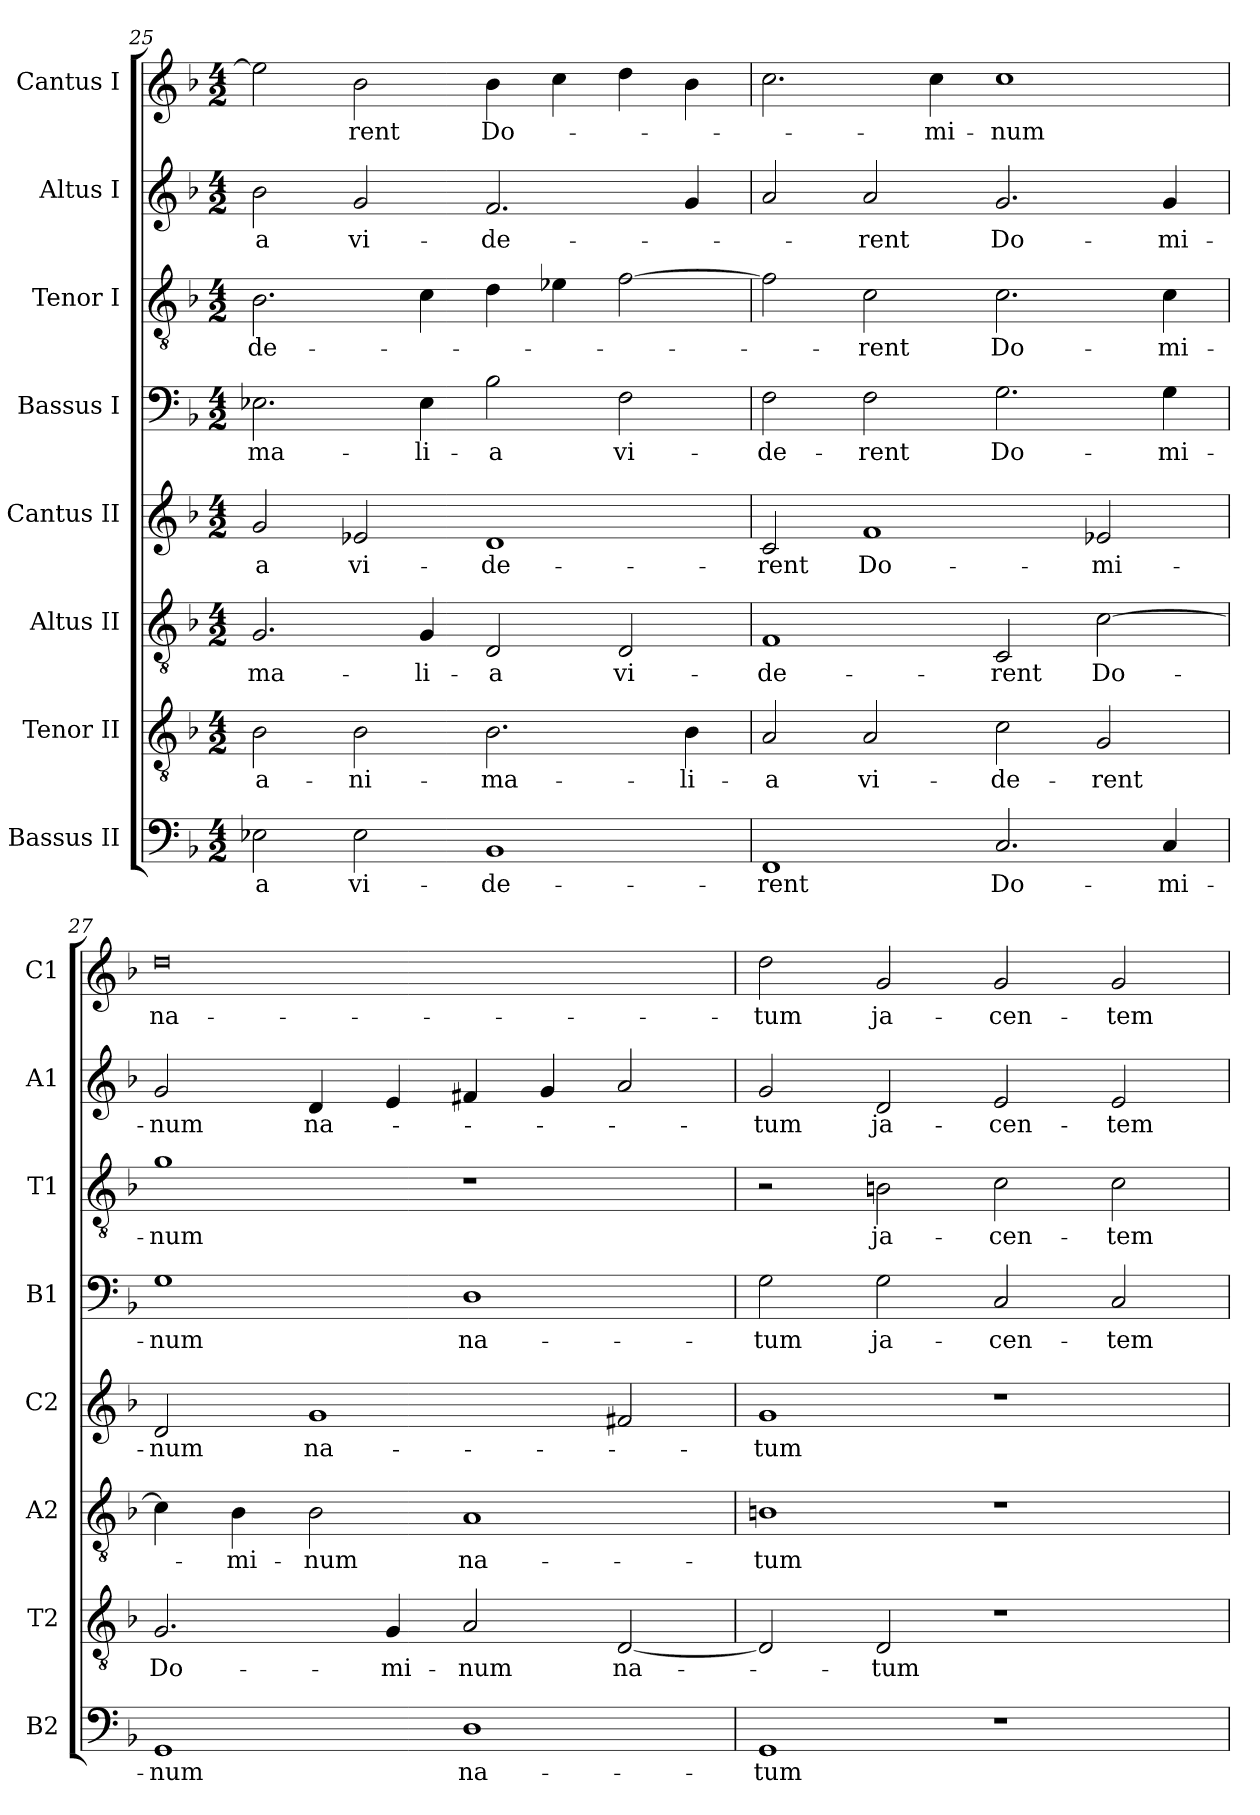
**kern	**text	**kern	**text	**kern	**text	**kern	**text	**kern	**text	**kern	**text	**kern	**text	**kern	**text
*part8	*part8	*part7	*part7	*part6	*part6	*part5	*part5	*part4	*part4	*part3	*part3	*part2	*part2	*part1	*part1
*staff8	*staff8	*staff7	*staff7	*staff6	*staff6	*staff5	*staff5	*staff4	*staff4	*staff3	*staff3	*staff2	*staff2	*staff1	*staff1
*I"Bassus II	*	*I"Tenor II	*	*I"Altus II	*	*I"Cantus II	*	*I"Bassus I	*	*I"Tenor I	*	*I"Altus I	*	*I"Cantus I	*
*I'B2	*	*I'T2	*	*I'A2	*	*I'C2	*	*I'B1	*	*I'T1	*	*I'A1	*	*I'C1	*
*clefF4	*	*clefGv2	*	*clefGv2	*	*clefG2	*	*clefF4	*	*clefGv2	*	*clefG2	*	*clefG2	*
*k[b-]	*	*k[b-]	*	*k[b-]	*	*k[b-]	*	*k[b-]	*	*k[b-]	*	*k[b-]	*	*k[b-]	*
*F:	*	*F:	*	*F:	*	*F:	*	*F:	*	*F:	*	*F:	*	*F:	*
*M4/2	*	*M4/2	*	*M4/2	*	*M4/2	*	*M4/2	*	*M4/2	*	*M4/2	*	*M4/2	*
=25	=25	=25	=25	=25	=25	=25	=25	=25	=25	=25	=25	=25	=25	=25	=25
!	!LO:LY:b	!	!LO:LY:b	!	!LO:LY:b	!	!LO:LY:b	!	!LO:LY:b	!	!LO:LY:b	!	!LO:LY:b	!	!
2E-X\	-a	2B-\	a-	2.G/	-ma-	2g/	-a	2.E-X\	-ma-	2.B-\	-de-	2b-\	-a	2ee-\]	.
!	!LO:LY:b	!	!LO:LY:b	!	!	!	!LO:LY:b	!	!	!	!	!	!LO:LY:b	!	!LO:LY:b
2E-\	vi-	2B-\	-ni-	.	.	2e-X/	vi-	.	.	.	.	2g/	vi-	2b-\	-rent
!	!	!	!	!	!LO:LY:b	!	!	!	!LO:LY:b	!	!	!	!	!	!
.	.	.	.	4G/	-li-	.	.	4E-\	-li-	4c\	.	.	.	.	.
!	!LO:LY:b	!	!LO:LY:b	!	!LO:LY:b	!	!LO:LY:b	!	!LO:LY:b	!	!	!	!LO:LY:b	!	!LO:LY:b
1BB-	-de-	2.B-\	-ma-	2D/	-a	1d	-de-	2B-\	-a	4d\	.	2.f/	-de-	4b-\	Do-
.	.	.	.	.	.	.	.	.	.	4e-X\	.	.	.	4cc\	.
!	!	!	!	!	!LO:LY:b	!	!	!	!LO:LY:b	!	!	!	!	!	!
.	.	.	.	2D/	vi-	.	.	2F\	vi-	[2f\	.	.	.	4dd\	.
!	!	!	!LO:LY:b	!	!	!	!	!	!	!	!	!	!	!	!
.	.	4B-\	-li-	.	.	.	.	.	.	.	.	4g/	.	4b-\	.
=26	=26	=26	=26	=26	=26	=26	=26	=26	=26	=26	=26	=26	=26	=26	=26
!	!LO:LY:b	!	!LO:LY:b	!	!LO:LY:b	!	!LO:LY:b	!	!LO:LY:b	!	!	!	!	!	!
1FF	-rent	2A/	-a	1F	-de-	2c/	-rent	2F\	-de-	2f\]	.	2a/	.	2.cc\	.
!	!	!	!LO:LY:b	!	!	!	!LO:LY:b	!	!LO:LY:b	!	!LO:LY:b	!	!LO:LY:b	!	!
.	.	2A/	vi-	.	.	1f	Do-	2F\	-rent	2c\	-rent	2a/	-rent	.	.
!	!	!	!	!	!	!	!	!	!	!	!	!	!	!	!LO:LY:b
.	.	.	.	.	.	.	.	.	.	.	.	.	.	4cc\	-mi-
!	!LO:LY:b	!	!LO:LY:b	!	!LO:LY:b	!	!	!	!LO:LY:b	!	!LO:LY:b	!	!LO:LY:b	!	!LO:LY:b
2.C/	Do-	2c\	-de-	2C/	-rent	.	.	2.G\	Do-	2.c\	Do-	2.g/	Do-	1cc	-num
!	!	!	!LO:LY:b	!	!LO:LY:b	!	!LO:LY:b	!	!	!	!	!	!	!	!
.	.	2G/	-rent	[2c\	Do-	2e-X/	-mi-	.	.	.	.	.	.	.	.
!	!LO:LY:b	!	!	!	!	!	!	!	!LO:LY:b	!	!LO:LY:b	!	!LO:LY:b	!	!
4C/	-mi-	.	.	.	.	.	.	4G\	-mi-	4c\	-mi-	4g/	-mi-	.	.
=27	=27	=27	=27	=27	=27	=27	=27	=27	=27	=27	=27	=27	=27	=27	=27
!	!LO:LY:b	!	!LO:LY:b	!	!	!	!LO:LY:b	!	!LO:LY:b	!	!LO:LY:b	!	!LO:LY:b	!	!LO:LY:b
1GG	-num	2.G/	Do-	4c\]	.	2d/	-num	1G	-num	1g	-num	2g/	-num	0dd	na-
!	!	!	!	!	!LO:LY:b	!	!	!	!	!	!	!	!	!	!
.	.	.	.	4B-\	-mi-	.	.	.	.	.	.	.	.	.	.
!	!	!	!	!	!LO:LY:b	!	!LO:LY:b	!	!	!	!	!	!LO:LY:b	!	!
.	.	.	.	2B-\	-num	1g	na-	.	.	.	.	4d/	na-	.	.
!	!	!	!LO:LY:b	!	!	!	!	!	!	!	!	!	!	!	!
.	.	4G/	-mi-	.	.	.	.	.	.	.	.	4e/	.	.	.
!	!LO:LY:b	!	!LO:LY:b	!	!LO:LY:b	!	!	!	!LO:LY:b	!	!	!	!	!	!
1D	na-	2A/	-num	1A	na-	.	.	1D	na-	1r	.	4f#X/	.	.	.
.	.	.	.	.	.	.	.	.	.	.	.	4g/	.	.	.
!	!	!	!LO:LY:b	!	!	!	!	!	!	!	!	!	!	!	!
.	.	[2D/	na-	.	.	2f#X/	.	.	.	.	.	2a/	.	.	.
=28	=28	=28	=28	=28	=28	=28	=28	=28	=28	=28	=28	=28	=28	=28	=28
!	!LO:LY:b	!	!	!	!LO:LY:b	!	!LO:LY:b	!	!LO:LY:b	!	!	!	!LO:LY:b	!	!LO:LY:b
1GG	-tum	2D/]	.	1Bn	-tum	1g	-tum	2G\	-tum	2r	.	2g/	-tum	2dd\	-tum
!	!	!	!LO:LY:b	!	!	!	!	!	!LO:LY:b	!	!LO:LY:b	!	!LO:LY:b	!	!LO:LY:b
.	.	2D/	-tum	.	.	.	.	2G\	ja-	2Bn\	ja-	2d/	ja-	2g/	ja-
!	!	!	!	!	!	!	!	!	!LO:LY:b	!	!LO:LY:b	!	!LO:LY:b	!	!LO:LY:b
1r	.	1r	.	1r	.	1r	.	2C/	-cen-	2c\	-cen-	2e/	-cen-	2g/	-cen-
!	!	!	!	!	!	!	!	!	!LO:LY:b	!	!LO:LY:b	!	!LO:LY:b	!	!LO:LY:b
.	.	.	.	.	.	.	.	2C/	-tem	2c\	-tem	2e/	-tem	2g/	-tem
=	=	=	=	=	=	=	=	=	=	=	=	=	=	=	=
*-	*-	*-	*-	*-	*-	*-	*-	*-	*-	*-	*-	*-	*-	*-	*-
